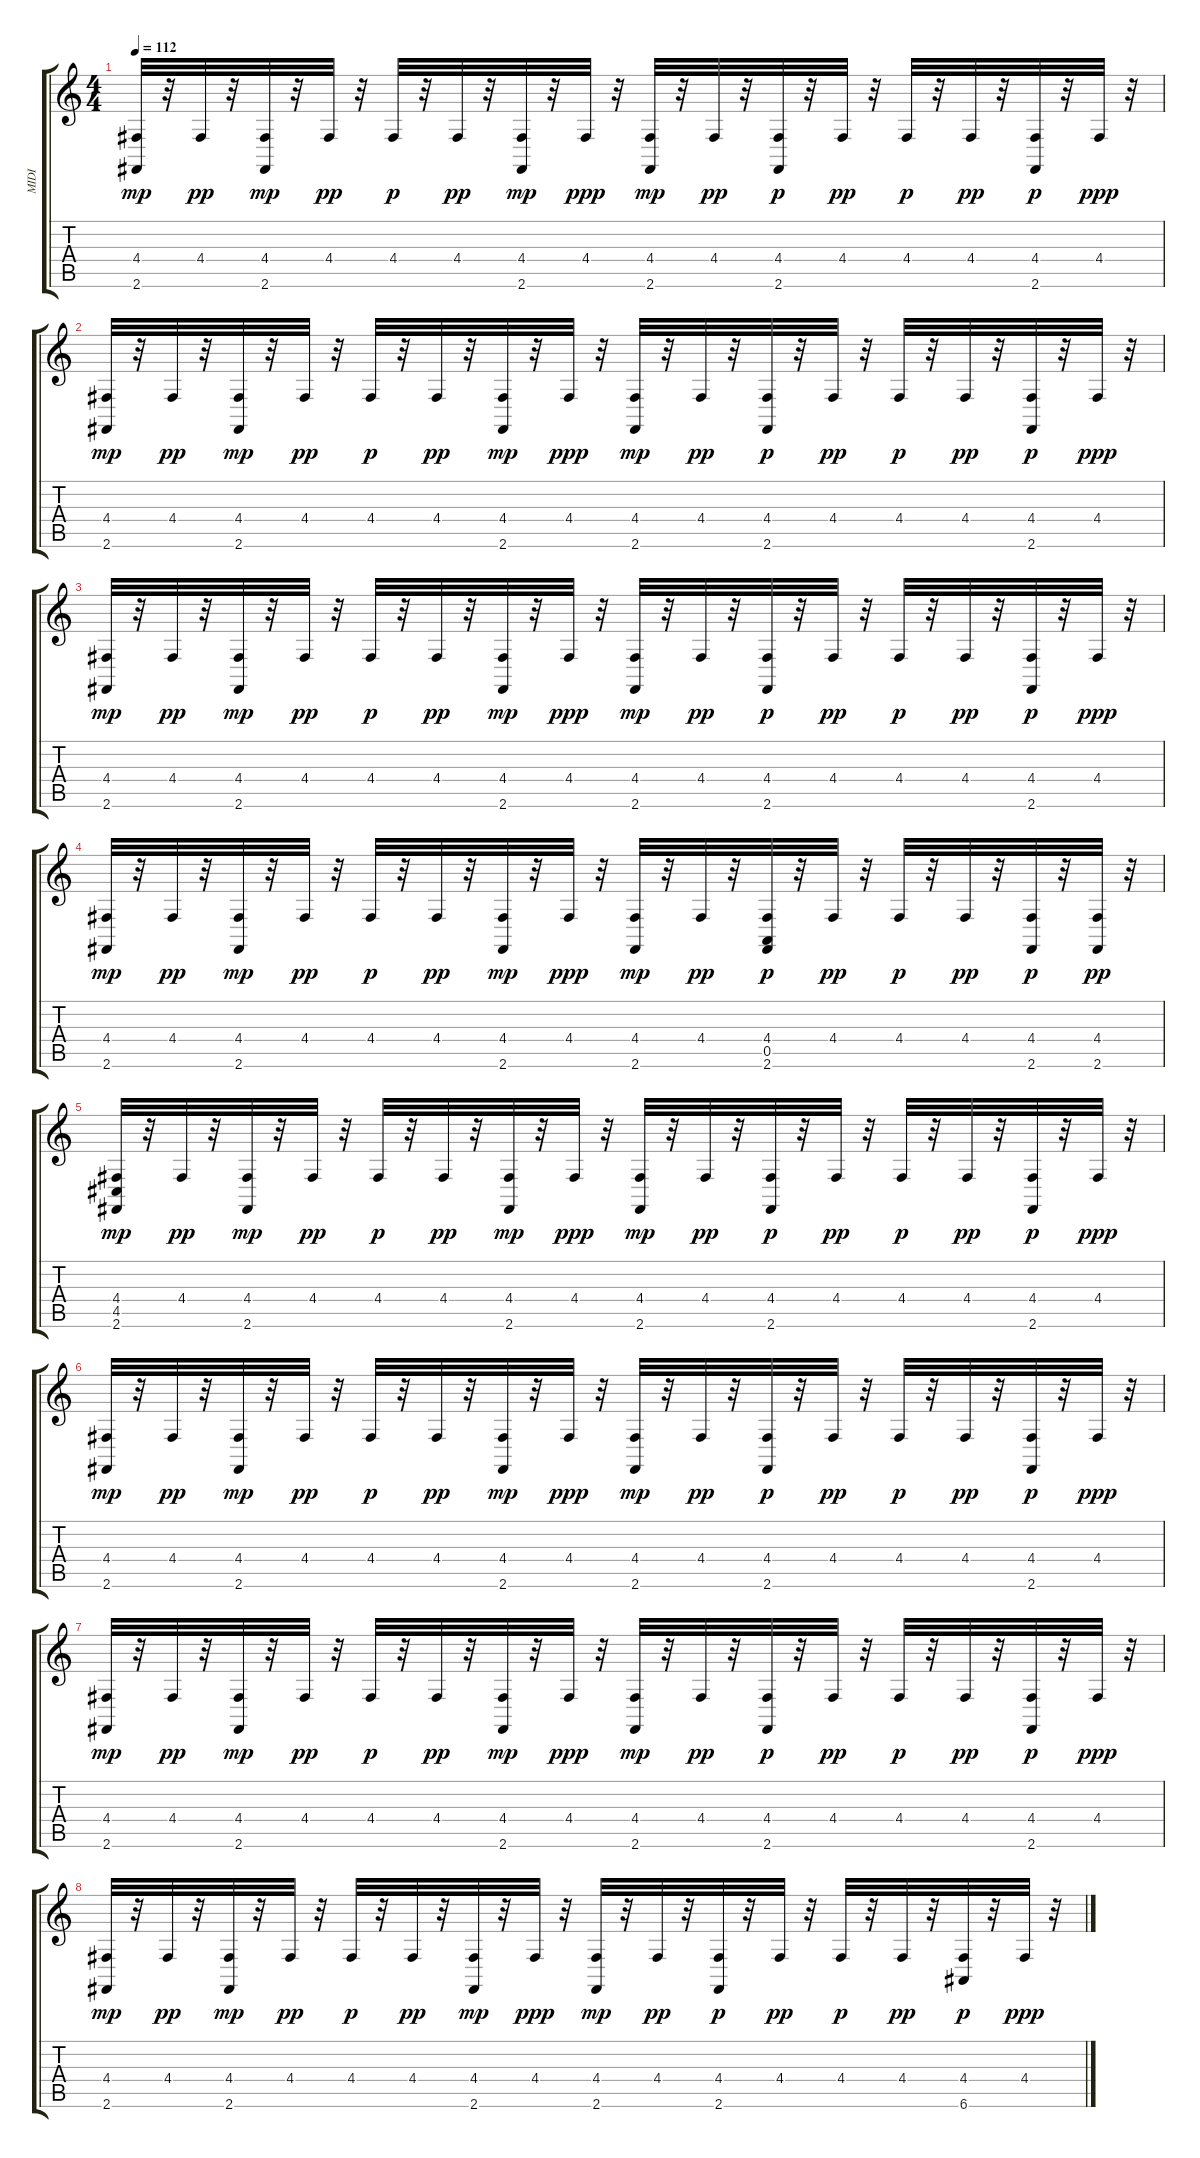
\track ("MIDI" "MIDI") {instrument acousticgrandpiano}
\staff {score tabs}
\tuning (E4 B3 G3 D3 A2 E2) {hide}
\ts (4 4)
\tempo 112
\clef g2
\ks c
(4.4 2.6).32{dy mp} r.32 4.4.32{dy pp} r.32 (4.4 2.6).32{dy mp} r.32 4.4.32{dy pp} r.32 4.4.32{dy p} r.32 4.4.32{dy pp} r.32 (4.4 2.6).32{dy mp} r.32 4.4.32{dy ppp} r.32 (4.4 2.6).32{dy mp} r.32 4.4.32{dy pp} r.32 (4.4 2.6).32{dy p} r.32 4.4.32{dy pp} r.32 4.4.32{dy p} r.32 4.4.32{dy pp} r.32 (4.4 2.6).32{dy p} r.32 4.4.32{dy ppp} r.32 |
(4.4 2.6).32{dy mp} r.32 4.4.32{dy pp} r.32 (4.4 2.6).32{dy mp} r.32 4.4.32{dy pp} r.32 4.4.32{dy p} r.32 4.4.32{dy pp} r.32 (4.4 2.6).32{dy mp} r.32 4.4.32{dy ppp} r.32 (4.4 2.6).32{dy mp} r.32 4.4.32{dy pp} r.32 (4.4 2.6).32{dy p} r.32 4.4.32{dy pp} r.32 4.4.32{dy p} r.32 4.4.32{dy pp} r.32 (4.4 2.6).32{dy p} r.32 4.4.32{dy ppp} r.32 |
(4.4 2.6).32{dy mp} r.32 4.4.32{dy pp} r.32 (4.4 2.6).32{dy mp} r.32 4.4.32{dy pp} r.32 4.4.32{dy p} r.32 4.4.32{dy pp} r.32 (4.4 2.6).32{dy mp} r.32 4.4.32{dy ppp} r.32 (4.4 2.6).32{dy mp} r.32 4.4.32{dy pp} r.32 (4.4 2.6).32{dy p} r.32 4.4.32{dy pp} r.32 4.4.32{dy p} r.32 4.4.32{dy pp} r.32 (4.4 2.6).32{dy p} r.32 4.4.32{dy ppp} r.32 |
(4.4 2.6).32{dy mp} r.32 4.4.32{dy pp} r.32 (4.4 2.6).32{dy mp} r.32 4.4.32{dy pp} r.32 4.4.32{dy p} r.32 4.4.32{dy pp} r.32 (4.4 2.6).32{dy mp} r.32 4.4.32{dy ppp} r.32 (4.4 2.6).32{dy mp} r.32 4.4.32{dy pp} r.32 (4.4 0.5 2.6).32{dy p} r.32 4.4.32{dy pp} r.32 4.4.32{dy p} r.32 4.4.32{dy pp} r.32 (4.4 2.6).32{dy p} r.32 (4.4 2.6).32{dy pp} r.32 |
(4.4 4.5 2.6).32{dy mp} r.32 4.4.32{dy pp} r.32 (4.4 2.6).32{dy mp} r.32 4.4.32{dy pp} r.32 4.4.32{dy p} r.32 4.4.32{dy pp} r.32 (4.4 2.6).32{dy mp} r.32 4.4.32{dy ppp} r.32 (4.4 2.6).32{dy mp} r.32 4.4.32{dy pp} r.32 (4.4 2.6).32{dy p} r.32 4.4.32{dy pp} r.32 4.4.32{dy p} r.32 4.4.32{dy pp} r.32 (4.4 2.6).32{dy p} r.32 4.4.32{dy ppp} r.32 |
(4.4 2.6).32{dy mp} r.32 4.4.32{dy pp} r.32 (4.4 2.6).32{dy mp} r.32 4.4.32{dy pp} r.32 4.4.32{dy p} r.32 4.4.32{dy pp} r.32 (4.4 2.6).32{dy mp} r.32 4.4.32{dy ppp} r.32 (4.4 2.6).32{dy mp} r.32 4.4.32{dy pp} r.32 (4.4 2.6).32{dy p} r.32 4.4.32{dy pp} r.32 4.4.32{dy p} r.32 4.4.32{dy pp} r.32 (4.4 2.6).32{dy p} r.32 4.4.32{dy ppp} r.32 |
(4.4 2.6).32{dy mp} r.32 4.4.32{dy pp} r.32 (4.4 2.6).32{dy mp} r.32 4.4.32{dy pp} r.32 4.4.32{dy p} r.32 4.4.32{dy pp} r.32 (4.4 2.6).32{dy mp} r.32 4.4.32{dy ppp} r.32 (4.4 2.6).32{dy mp} r.32 4.4.32{dy pp} r.32 (4.4 2.6).32{dy p} r.32 4.4.32{dy pp} r.32 4.4.32{dy p} r.32 4.4.32{dy pp} r.32 (4.4 2.6).32{dy p} r.32 4.4.32{dy ppp} r.32 |
(4.4 2.6).32{dy mp} r.32 4.4.32{dy pp} r.32 (4.4 2.6).32{dy mp} r.32 4.4.32{dy pp} r.32 4.4.32{dy p} r.32 4.4.32{dy pp} r.32 (4.4 2.6).32{dy mp} r.32 4.4.32{dy ppp} r.32 (4.4 2.6).32{dy mp} r.32 4.4.32{dy pp} r.32 (4.4 2.6).32{dy p} r.32 4.4.32{dy pp} r.32 4.4.32{dy p} r.32 4.4.32{dy pp} r.32 (4.4 6.6).32{dy p} r.32 4.4.32{dy ppp} r.32
